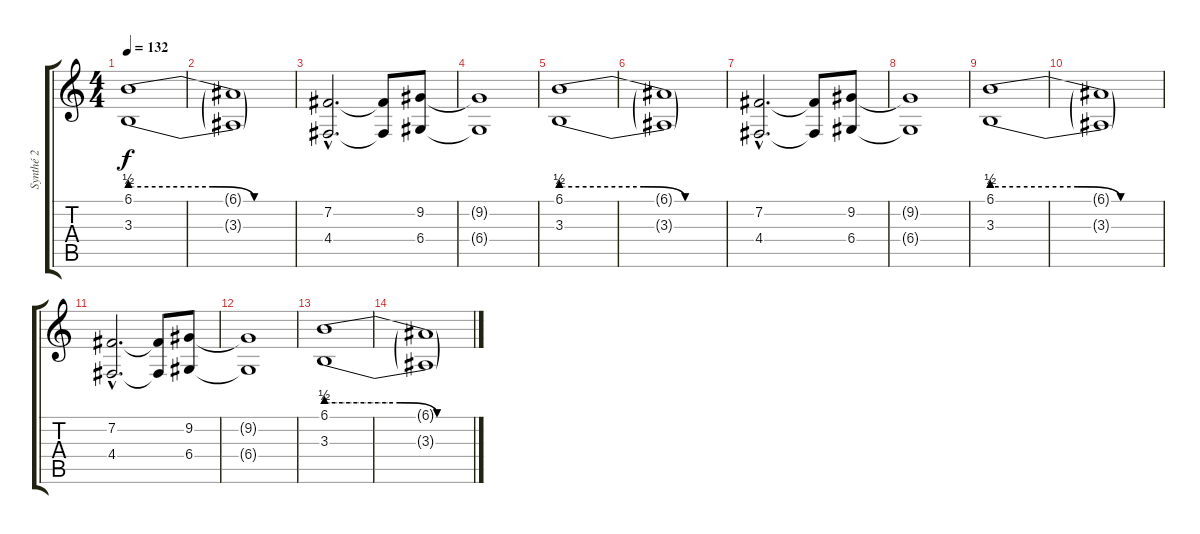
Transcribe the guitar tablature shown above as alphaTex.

\track ("Synthé 2" "Synthé 2") {instrument tangoaccordion}
\staff {score tabs}
\tuning (E4 B3 G3 D3 A2 E2) {hide}
\ts (4 4)
\tempo 132
\clef g2
\ks c
(6.1{be (custom 0 2 30 2 45 0 60 0)} 3.3{be (custom 0 2 25 2 30 2 45 0 60 0)}).1{dy f} |
(6.1{t} 3.3{t}).1 |
(7.2{hac} 4.4{hac}).2{d} (7.2{t} 4.4{t}).8 (9.2 6.4).8 |
(9.2{t} 6.4{t}).1 |
(6.1{be (custom 0 2 30 2 45 0 60 0)} 3.3{be (custom 0 2 25 2 30 2 45 0 60 0)}).1 |
(6.1{t} 3.3{t}).1 |
(7.2{hac} 4.4{hac}).2{d} (7.2{t} 4.4{t}).8 (9.2 6.4).8 |
(9.2{t} 6.4{t}).1 |
(6.1{be (custom 0 2 30 2 45 0 60 0)} 3.3{be (custom 0 2 25 2 30 2 45 0 60 0)}).1 |
(6.1{t} 3.3{t}).1 |
(7.2{hac} 4.4{hac}).2{d} (7.2{t} 4.4{t}).8 (9.2 6.4).8 |
(9.2{t} 6.4{t}).1 |
(6.1{be (custom 0 2 30 2 45 0 60 0)} 3.3{be (custom 0 2 25 2 30 2 45 0 60 0)}).1 |
(6.1{t} 3.3{t}).1
